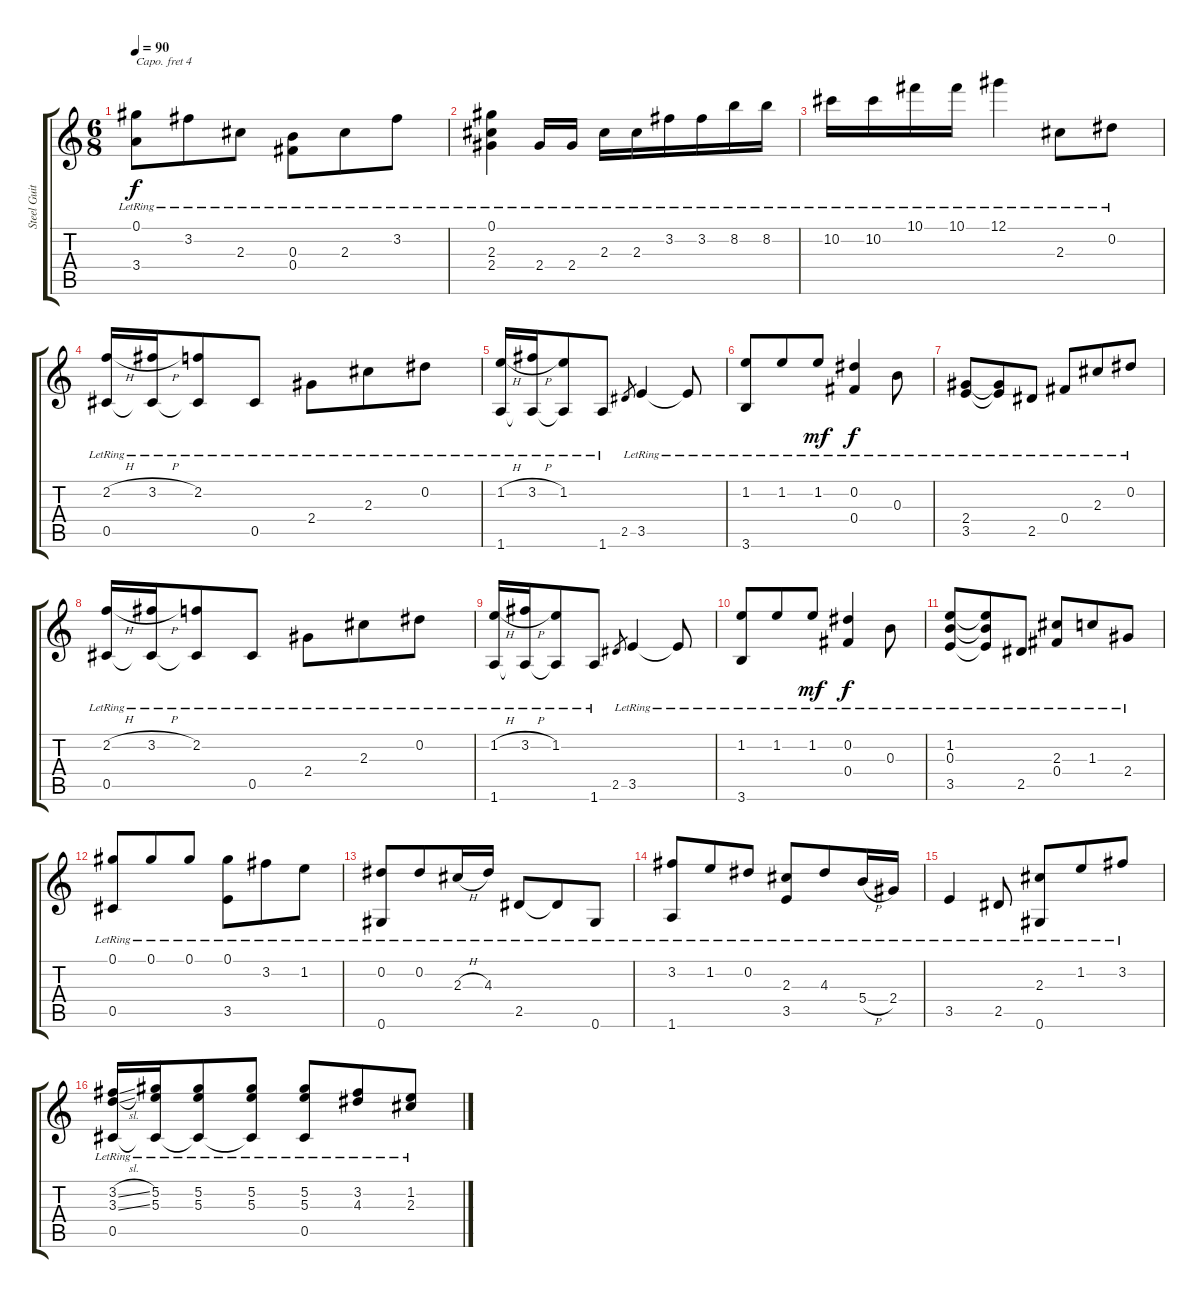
\track ("Steel Guitar" "Steel Guit") {instrument acousticguitarsteel}
\staff {score tabs}
\capo 4
\tuning (E4 B3 G3 D3 A2 E2) {hide}
\ts (6 8)
\tempo 90
\clef g2
\ks c
(0.1{lr} 3.4{lr}).8{dy f} 3.2{lr}.8 2.3{lr}.8 (0.3{lr} 0.4{lr}).8 2.3{lr}.8 3.2{lr}.8 |
(0.1{lr} 2.3{lr} 2.4{lr}).4 2.4{lr}.16 2.4{lr}.16 2.3{lr}.16 2.3{lr}.16 3.2{lr}.16 3.2{lr}.16 8.2{lr}.16 8.2{lr}.16 |
10.2{lr}.16 10.2{lr}.16 10.1{lr}.16 10.1{lr}.16 12.1{lr}.4 2.3{lr}.8 0.2{lr}.8 |
(2.2{h lr} 0.5{lr}).16 (3.2{h lr} 0.5{lr t}).16 (2.2{lr} 0.5{lr t}).8 0.5{lr}.8 2.4{lr}.8 2.3{lr}.8 0.2{lr}.8 |
(1.2{h lr} 1.6{lr}).16 (3.2{h lr} 1.6{lr t}).16 (1.2{lr} 1.6{lr t}).8 1.6{lr}.8 2.5.8{gr} 3.5{lr}.4 3.5{lr t}.8 |
(1.2{lr} 3.6{lr}).8 1.2{lr}.8 1.2{lr}.8{dy mf} (0.2{lr} 0.4{lr}).4{dy f} 0.3{lr}.8 |
(2.4{lr} 3.5{lr}).8 (2.4{lr t} 3.5{lr t}).8 2.5{lr}.8 0.4{lr}.8 2.3{lr}.8 0.2{lr}.8 |
(2.2{h lr} 0.5{lr}).16 (3.2{h lr} 0.5{lr t}).16 (2.2{lr} 0.5{lr t}).8 0.5{lr}.8 2.4{lr}.8 2.3{lr}.8 0.2{lr}.8 |
(1.2{h lr} 1.6{lr}).16 (3.2{h lr} 1.6{lr t}).16 (1.2{lr} 1.6{lr t}).8 1.6{lr}.8 2.5.8{gr} 3.5{lr}.4 3.5{lr t}.8 |
(1.2{lr} 3.6{lr}).8 1.2{lr}.8 1.2{lr}.8{dy mf} (0.2{lr} 0.4{lr}).4{dy f} 0.3{lr}.8 |
(1.2{lr} 0.3{lr} 3.5{lr}).8 (1.2{lr t} 0.3{lr t} 3.5{lr t}).8 2.5{lr}.8 (2.3{lr} 0.4{lr}).8 1.3{lr}.8 2.4{lr}.8 |
(0.1{lr} 0.5{lr}).8 0.1{lr}.8 0.1{lr}.8 (0.1{lr} 3.5{lr}).8 3.2{lr}.8 1.2{lr}.8 |
(0.2{lr} 0.6{lr}).8 0.2{lr}.8 2.3{h lr}.16 4.3{lr}.16 2.5{lr}.8 2.5{lr t}.8 0.6{lr}.8 |
(3.2{lr} 1.6{lr}).8 1.2{lr}.8 0.2{lr}.8 (2.3{lr} 3.5{lr}).8 4.3{lr}.8 5.4{h lr}.16 2.4{lr}.16 |
3.5{lr}.4 2.5{lr}.8 (2.3{lr} 0.6{lr}).8 1.2{lr}.8 3.2{lr}.8 |
(3.2{sl lr} 3.3{sl lr} 0.5{lr}).16 (5.2{lr} 5.3{lr} 0.5{lr t}).16 (5.2{lr} 5.3{lr} 0.5{lr t}).8 (5.2{lr} 5.3{lr} 0.5{lr t}).8 (5.2{lr} 5.3{lr} 0.5{lr}).8 (3.2{lr} 4.3{lr}).8 (1.2{lr} 2.3{lr}).8
